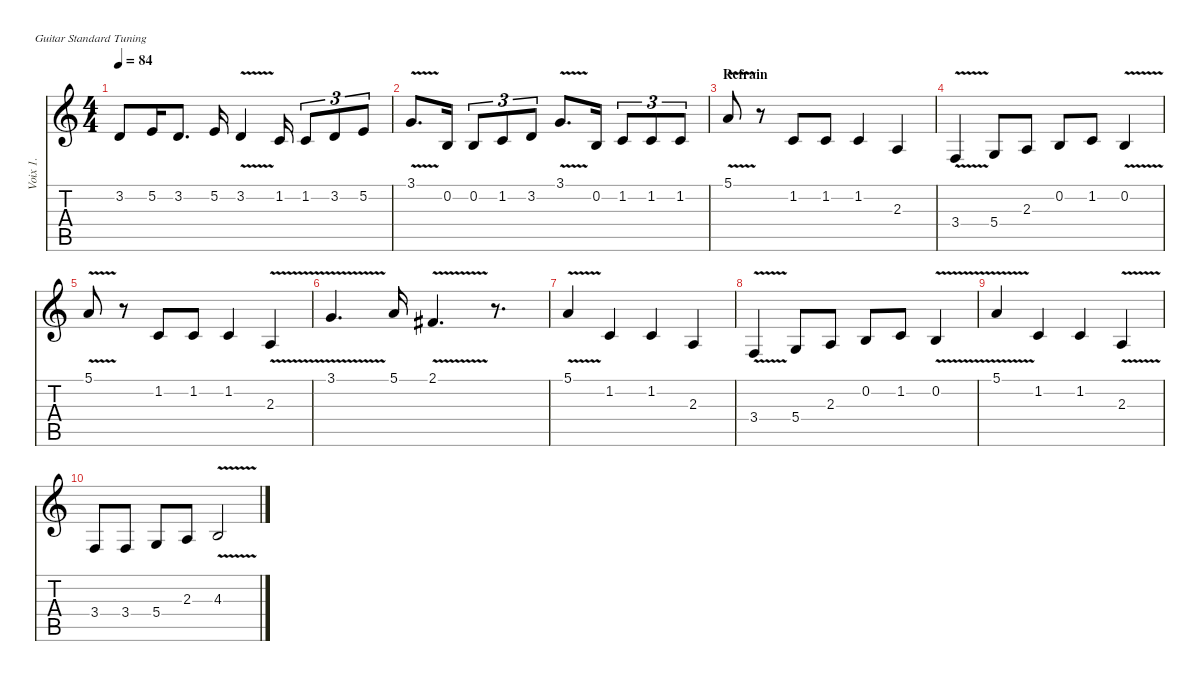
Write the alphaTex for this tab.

\defaultSystemsLayout 4
\hideDynamics
\bracketExtendMode nobrackets
\otherSystemsTrackNameOrientation horizontal
\track ("Singer" "Voix 1.") {instrument voiceoohs}
\staff {score tabs}
\tuning (E4 B3 G3 D3 A2 E2)
\ts (4 4)
\tempo 84
\clef g2
\ks aminor
3.2.8{dy mf beam Up} 5.2.16{beam Up} 3.2.8{d beam Up} 5.2.16{beam Up} 3.2{v}.4{beam Up} 1.2.16{beam Up} 1.2.8{tu (3 2) beam Up} 3.2.8{tu (3 2) beam Up} 5.2.8{tu (3 2) beam Up} |
3.1{v}.8{d beam Up} 0.2.16{beam Up} 0.2.8{tu (3 2) beam Up} 1.2.8{tu (3 2) beam Up} 3.2.8{tu (3 2) beam Up} 3.1{v}.8{d beam Up} 0.2.16{beam Up} 1.2.8{tu (3 2) beam Up} 1.2.8{tu (3 2) beam Up} 1.2.8{tu (3 2) beam Up} |
\section ("" "Refrain")
5.1{v}.8{beam Up} r.8{beam Up} 1.2.8{beam Up} 1.2.8{beam Up} 1.2.4{beam Up} 2.3.4{beam Up} |
3.4{v}.4{beam Up} 5.4.8{beam Up} 2.3.8{beam Up} 0.2.8{beam Up} 1.2.8{beam Up} 0.2{v}.4{beam Up} |
5.1{v}.8{beam Up} r.8{beam Up} 1.2.8{beam Up} 1.2.8{beam Up} 1.2.4{beam Up} 2.3{v}.4{beam Up} |
3.1{v}.4{d beam Up} 5.1.16{beam Up} 2.1{v acc #}.4{d beam Up} r.8{d beam Up} |
5.1{v}.4{beam Up} 1.2.4{beam Up} 1.2.4{beam Up} 2.3.4{beam Up} |
3.4{v}.4{beam Up} 5.4.8{beam Up} 2.3.8{beam Up} 0.2.8{beam Up} 1.2.8{beam Up} 0.2{v}.4{beam Up} |
5.1{v}.4{beam Up} 1.2.4{beam Up} 1.2.4{beam Up} 2.3{v}.4{beam Up} |
3.4.8{beam Up} 3.4.8{beam Up} 5.4.8{beam Up} 2.3.8{beam Up} 4.3{v}.2{beam Up}
